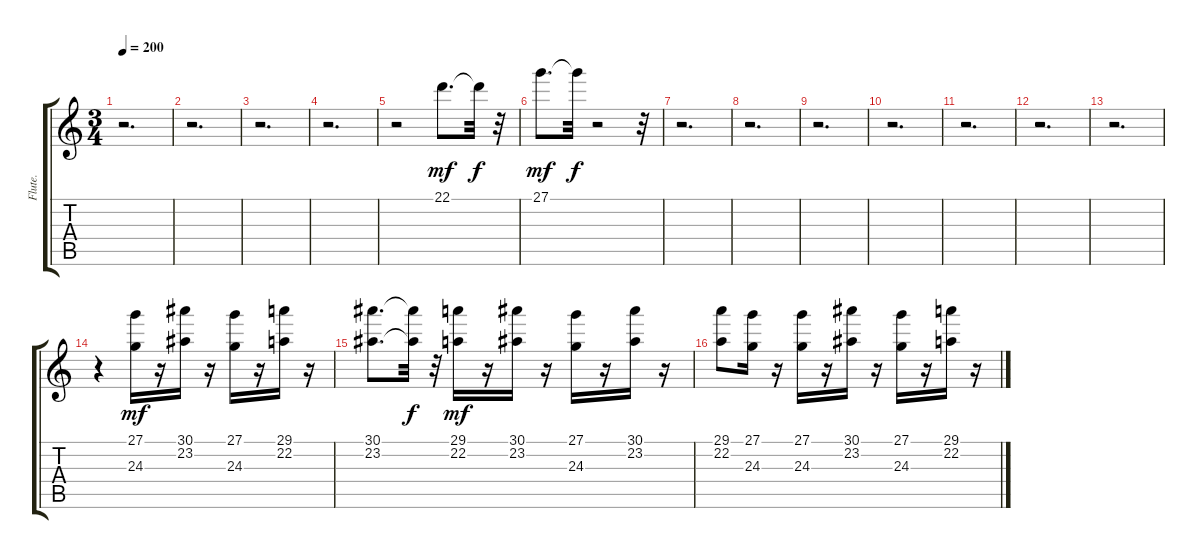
\track ("Flute." "Flute.") {instrument flute}
\staff {score tabs}
\tuning (E4 B3 G3 D3 A2 E2) {hide}
\ts (3 4)
\tempo 200
\clef g2
\ks c
r.2{d dy f} |
r.2{d} |
r.2{d} |
r.2{d} |
r.2 22.1.8{d dy mf} 22.1{t}.32{dy f} r.32 |
27.1.8{d dy mf} 27.1{t}.32{dy f} r.2 r.32 |
r.2{d} |
r.2{d} |
r.2{d} |
r.2{d} |
r.2{d} |
r.2{d} |
r.2{d} |
r.4 (27.1 24.3).16{dy mf} r.16 (30.1 23.2).16 r.16 (27.1 24.3).16 r.16 (29.1 22.2).16 r.16 |
(30.1 23.2).8{d} (30.1{t} 23.2{t}).32{dy f} r.32 (29.1 22.2).16{dy mf} r.16 (30.1 23.2).16 r.16 (27.1 24.3).16 r.16 (30.1 23.2).16 r.16 |
(29.1 22.2).8 (27.1 24.3).16 r.16 (27.1 24.3).16 r.16 (30.1 23.2).16 r.16 (27.1 24.3).16 r.16 (29.1 22.2).16 r.16
